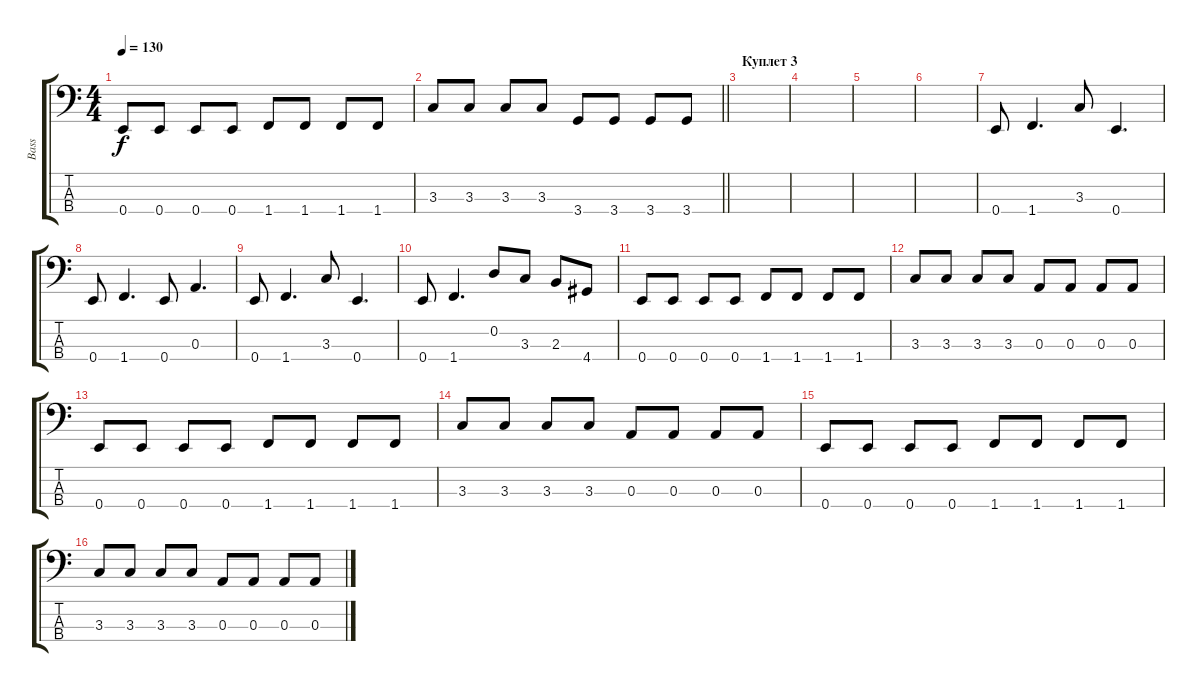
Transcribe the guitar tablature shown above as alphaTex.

\track ("Bass" "Bass") {instrument electricbassfinger}
\staff {score tabs}
\tuning (G2 D2 A1 E1) {hide}
\ts (4 4)
\tempo 130
\clef f4
\ks c
0.4.8{dy f} 0.4.8 0.4.8 0.4.8 1.4.8 1.4.8 1.4.8 1.4.8 |
\barLineRight lightlight
3.3.8 3.3.8 3.3.8 3.3.8 3.4.8 3.4.8 3.4.8 3.4.8 |
\section ("" "Куплет 3")
|
|
|
|
0.4.8 1.4.4{d} 3.3.8 0.4.4{d} |
0.4.8 1.4.4{d} 0.4.8 0.3.4{d} |
0.4.8 1.4.4{d} 3.3.8 0.4.4{d} |
0.4.8 1.4.4{d} 0.2.8 3.3.8 2.3.8 4.4.8 |
0.4.8 0.4.8 0.4.8 0.4.8 1.4.8 1.4.8 1.4.8 1.4.8 |
3.3.8 3.3.8 3.3.8 3.3.8 0.3.8 0.3.8 0.3.8 0.3.8 |
0.4.8 0.4.8 0.4.8 0.4.8 1.4.8 1.4.8 1.4.8 1.4.8 |
3.3.8 3.3.8 3.3.8 3.3.8 0.3.8 0.3.8 0.3.8 0.3.8 |
0.4.8 0.4.8 0.4.8 0.4.8 1.4.8 1.4.8 1.4.8 1.4.8 |
3.3.8 3.3.8 3.3.8 3.3.8 0.3.8 0.3.8 0.3.8 0.3.8
